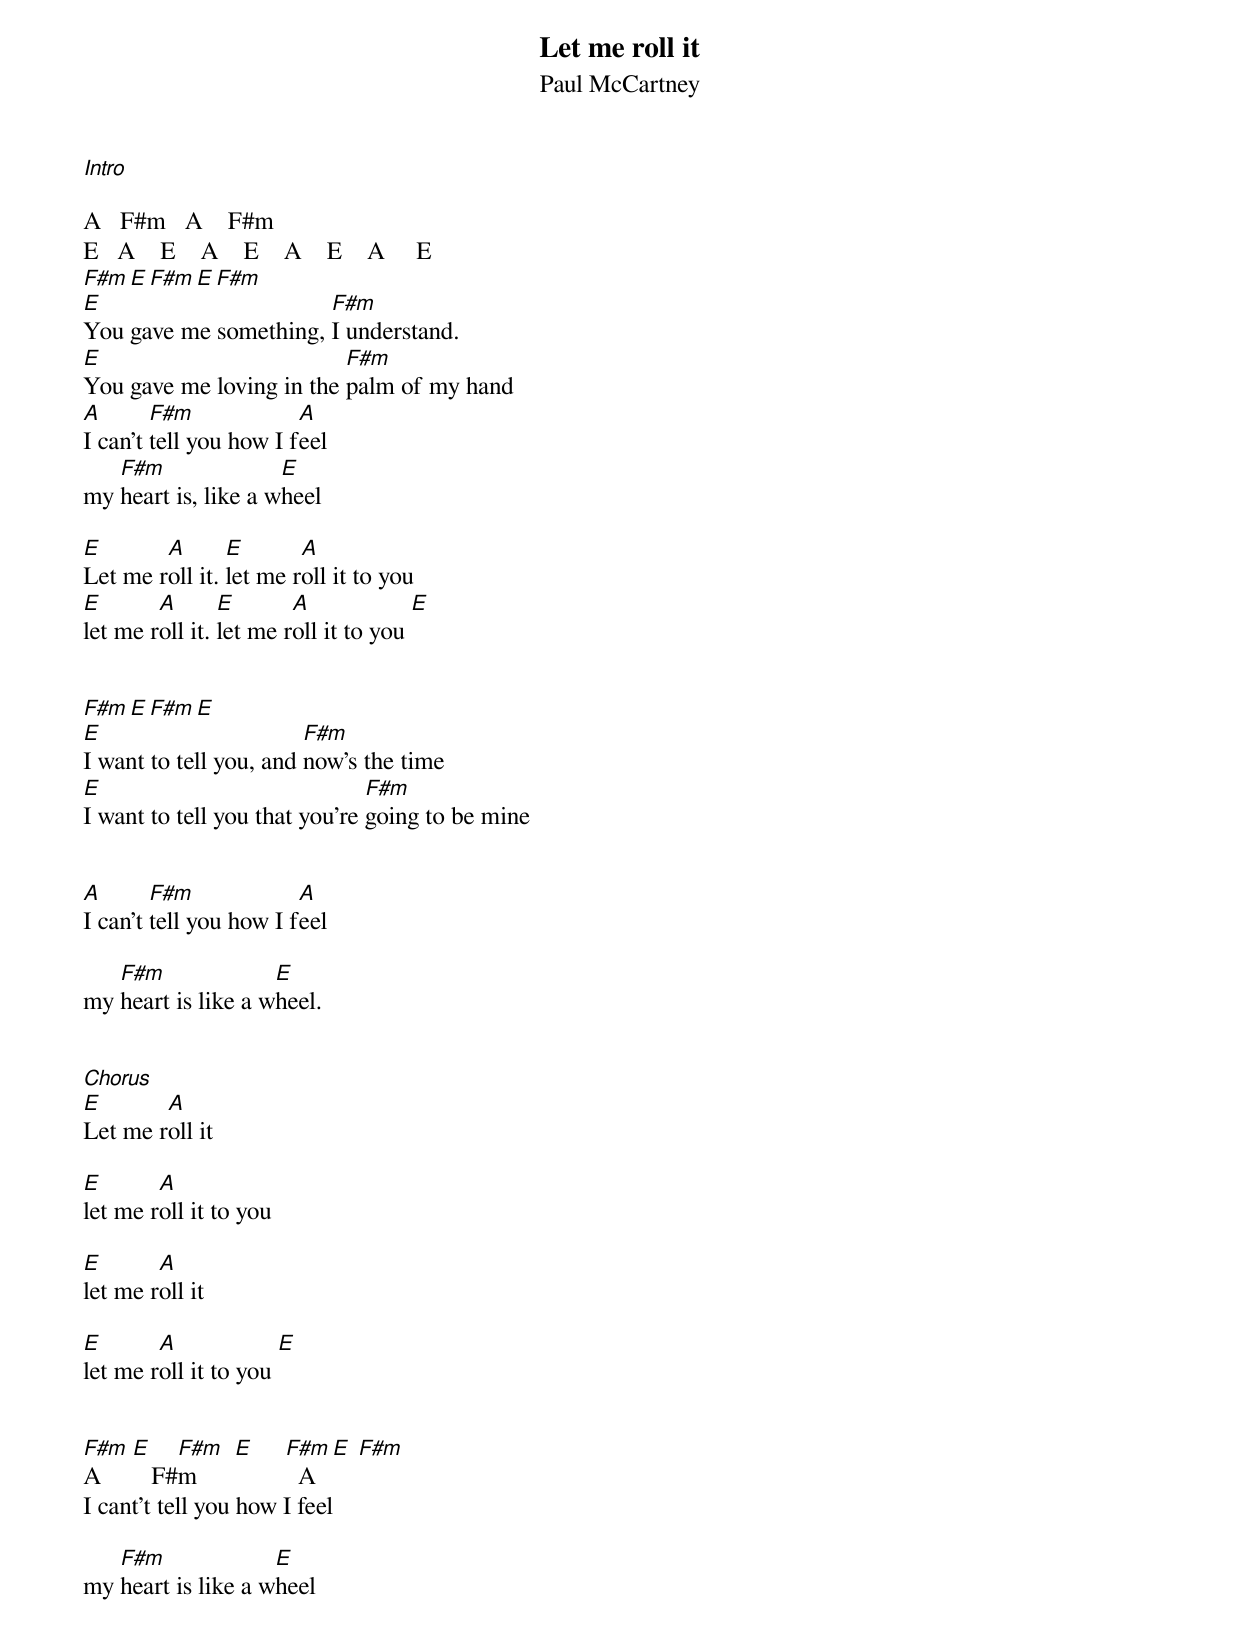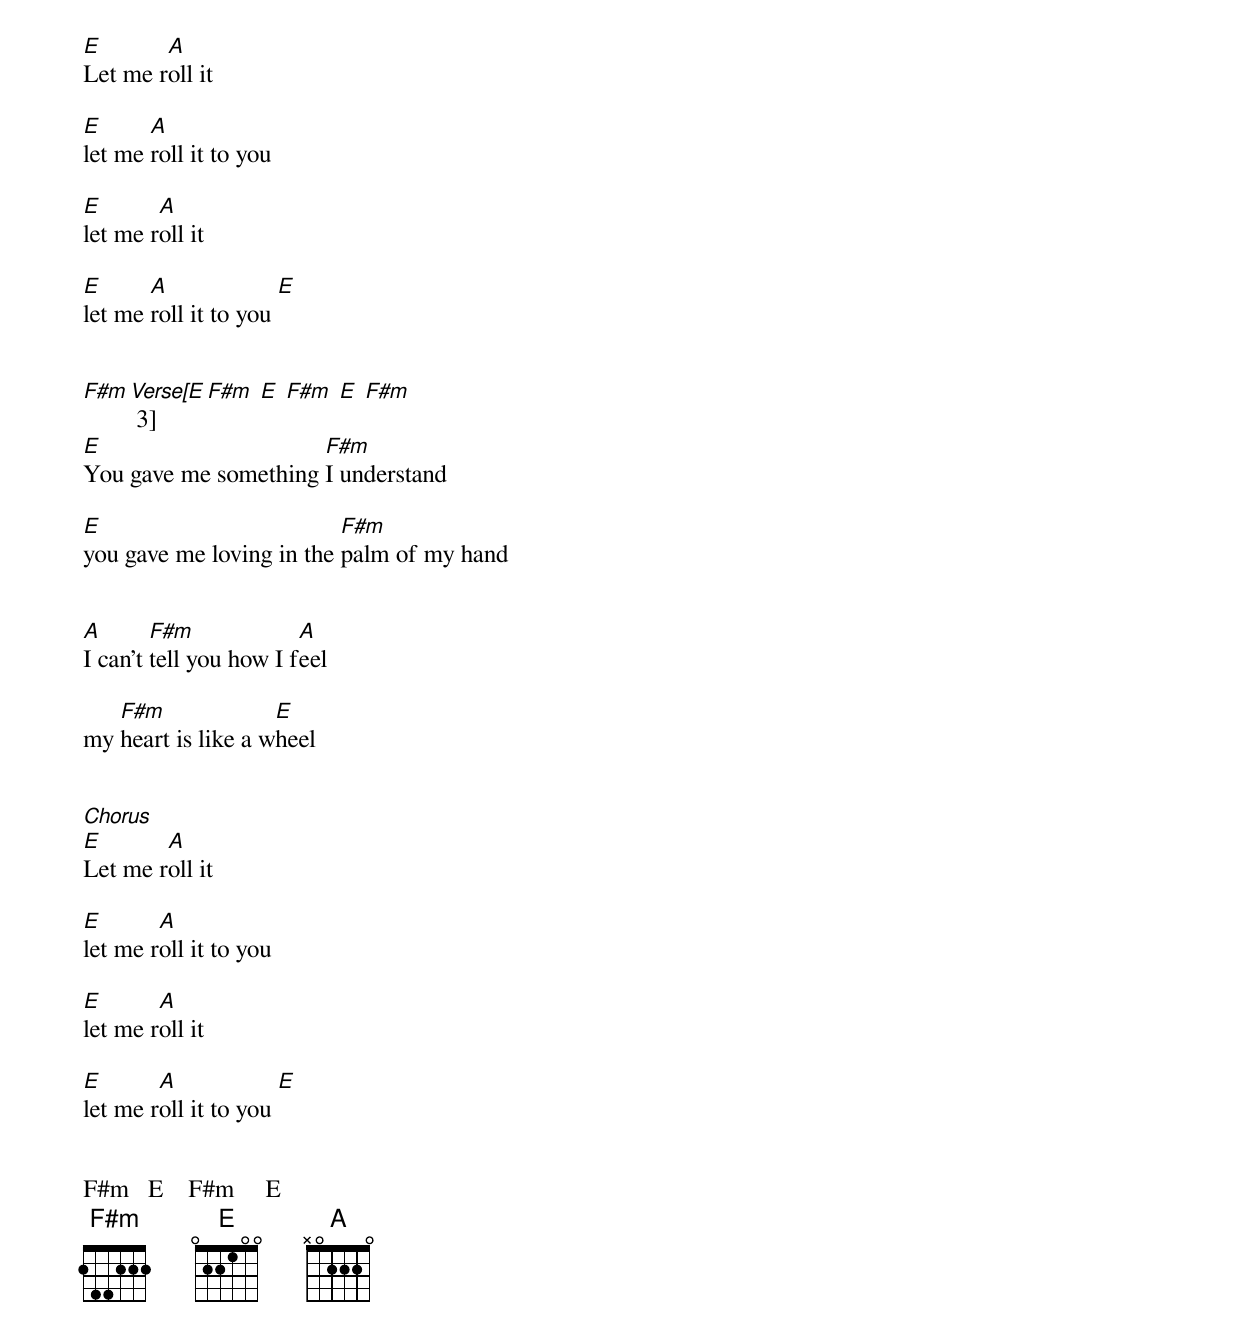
{title:Let me roll it}
{subtitle:Paul McCartney}

[Intro]

A   F#m   A    F#m
E   A    E    A    E    A    E    A     E
[F#m][E][F#m][E][F#m]
[E]You gave me something, [F#m]I understand.
[E]You gave me loving in the [F#m]palm of my hand
[A]I can't [F#m]tell you how I f[A]eel
my [F#m]heart is, like a w[E]heel

[E]Let me r[A]oll it. [E]let me r[A]oll it to you
[E]let me r[A]oll it. [E]let me r[A]oll it to you [E]


[F#m][E][F#m][E]
[E]I want to tell you, and [F#m]now's the time
[E]I want to tell you that you're [F#m]going to be mine


[A]I can't [F#m]tell you how I f[A]eel

my [F#m]heart is like a w[E]heel.


[Chorus]
[E]Let me r[A]oll it

[E]let me r[A]oll it to you

[E]let me r[A]oll it

[E]let me r[A]oll it to you [E]


[F#m]A     [E]   F#[F#m]m      [E]     [F#m]  A [E] [F#m]
I cant't tell you how I feel

my [F#m]heart is like a w[E]heel


[E]Let me r[A]oll it

[E]let me [A]roll it to you

[E]let me r[A]oll it

[E]let me [A]roll it to you [E]


[F#m][Verse[E] 3] [F#m] [E] [F#m] [E] [F#m]
[E]You gave me something [F#m]I understand

[E]you gave me loving in the [F#m]palm of my hand


[A]I can't [F#m]tell you how I f[A]eel

my [F#m]heart is like a w[E]heel


[Chorus]
[E]Let me r[A]oll it

[E]let me r[A]oll it to you

[E]let me r[A]oll it

[E]let me r[A]oll it to you [E]


F#m   E    F#m     E
